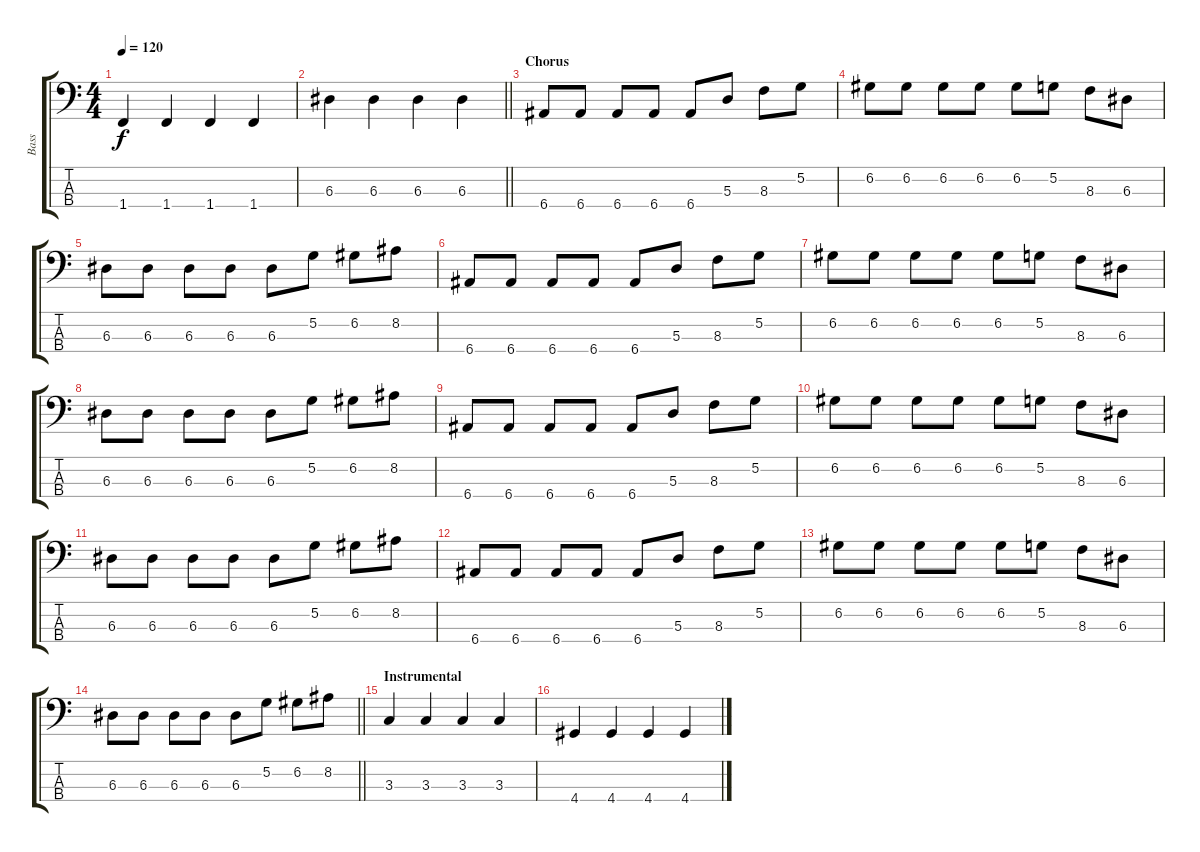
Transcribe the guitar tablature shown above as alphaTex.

\track ("Bass" "Bass") {instrument electricbassfinger}
\staff {score tabs}
\tuning (G2 D2 A1 E1) {hide}
\ts (4 4)
\tempo 120
\clef f4
\ks c
1.4.4{dy f} 1.4.4 1.4.4 1.4.4 |
\barLineRight lightlight
6.3.4 6.3.4 6.3.4 6.3.4 |
\section ("" "Chorus")
6.4.8 6.4.8 6.4.8 6.4.8 6.4.8 5.3.8 8.3.8 5.2.8 |
6.2.8 6.2.8 6.2.8 6.2.8 6.2.8 5.2.8 8.3.8 6.3.8 |
6.3.8 6.3.8 6.3.8 6.3.8 6.3.8 5.2.8 6.2.8 8.2.8 |
6.4.8 6.4.8 6.4.8 6.4.8 6.4.8 5.3.8 8.3.8 5.2.8 |
6.2.8 6.2.8 6.2.8 6.2.8 6.2.8 5.2.8 8.3.8 6.3.8 |
6.3.8 6.3.8 6.3.8 6.3.8 6.3.8 5.2.8 6.2.8 8.2.8 |
6.4.8 6.4.8 6.4.8 6.4.8 6.4.8 5.3.8 8.3.8 5.2.8 |
6.2.8 6.2.8 6.2.8 6.2.8 6.2.8 5.2.8 8.3.8 6.3.8 |
6.3.8 6.3.8 6.3.8 6.3.8 6.3.8 5.2.8 6.2.8 8.2.8 |
6.4.8 6.4.8 6.4.8 6.4.8 6.4.8 5.3.8 8.3.8 5.2.8 |
6.2.8 6.2.8 6.2.8 6.2.8 6.2.8 5.2.8 8.3.8 6.3.8 |
\barLineRight lightlight
6.3.8 6.3.8 6.3.8 6.3.8 6.3.8 5.2.8 6.2.8 8.2.8 |
\section ("" "Instrumental")
3.3.4 3.3.4 3.3.4 3.3.4 |
4.4.4 4.4.4 4.4.4 4.4.4
